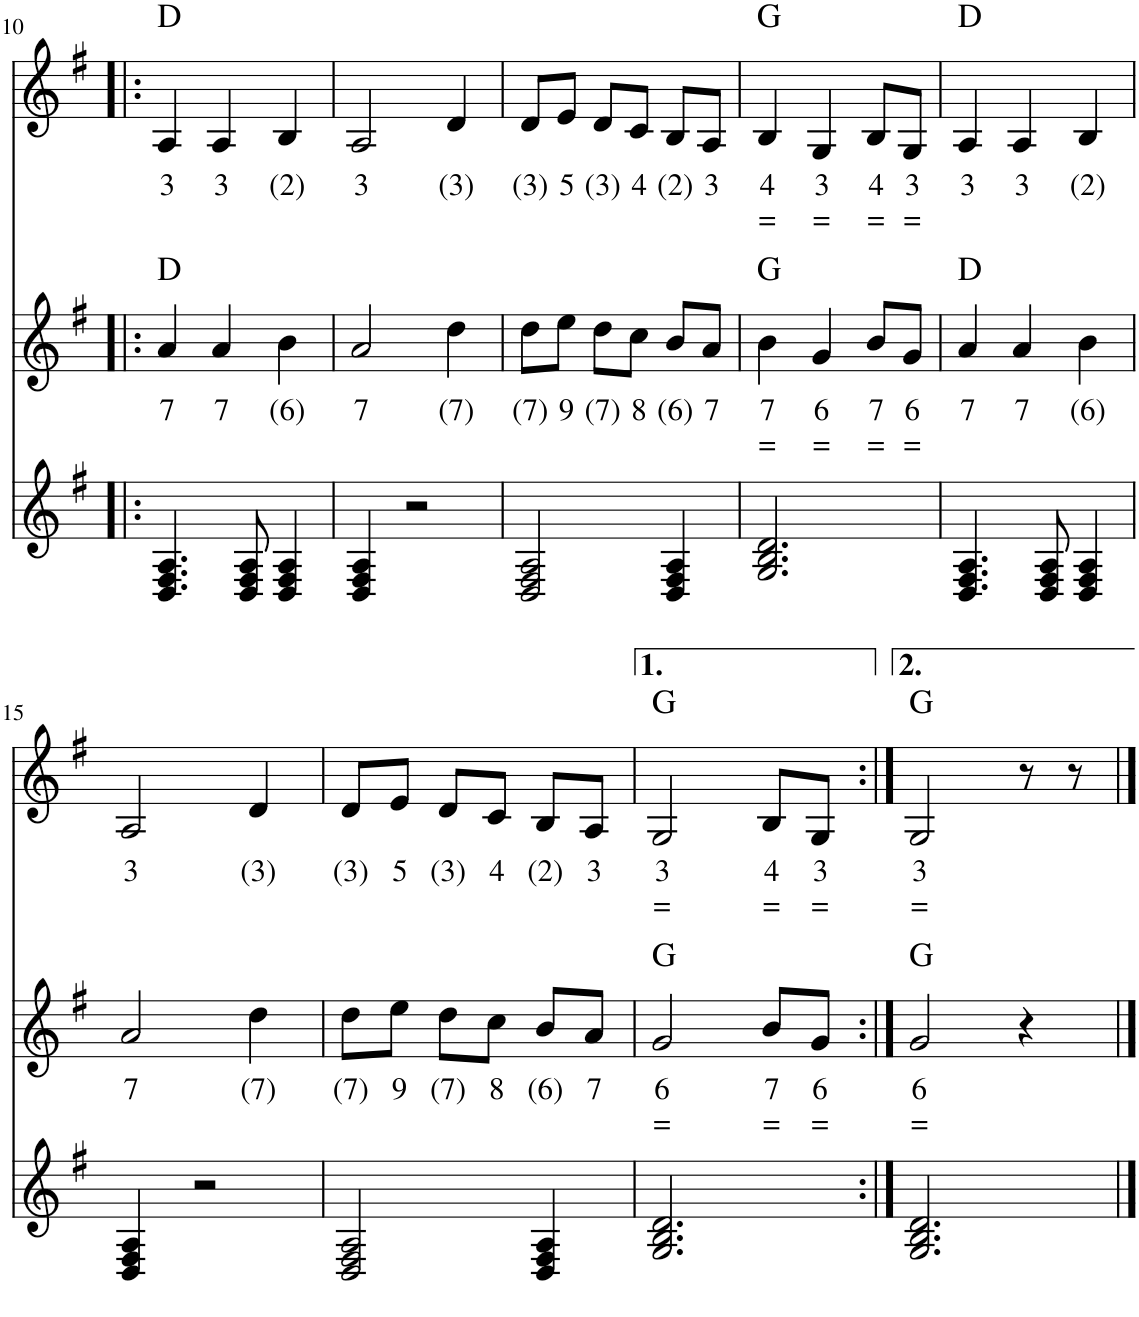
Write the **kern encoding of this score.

**kern	**kern	**text	**text	**kern	**text	**text	**harte
*part3	*part2	*part2	*part2	*part1	*part1	*part1	*part1
*staff3	*staff2	*staff2	*staff2	*staff1	*staff1	*staff1	*
*I"Stem	*I"Stem	*	*	*I"Stem	*	*	*
!!LO:PB:g=z
*clefG2	*clefG2	*	*	*clefG2	*	*	*
*k[f#]	*k[f#]	*	*	*k[f#]	*	*	*
*M3/4	*M3/4	*	*	*M3/4	*	*	*
=10!|:	=10!|:	=10!|:	=10!|:	=10!|:	=10!|:	=10!|:	=10!|:
!	!	!LO:LY:b	!	!	!LO:LY:b	!	!
4.D/ 4.F#/ 4.A/	4a/	7	.	4A/	3	.	D:maj
!	!	!LO:LY:b	!	!	!LO:LY:b	!	!
.	4a/	7	.	4A/	3	.	.
8D/ 8F#/ 8A/	.	.	.	.	.	.	.
!	!	!LO:LY:b	!	!	!LO:LY:b	!	!
4D/ 4F#/ 4A/	4b\	(6)	.	4B/	(2)	.	.
=11	=11	=11	=11	=11	=11	=11	=11
!	!	!LO:LY:b	!	!	!LO:LY:b	!	!
4D/ 4F#/ 4A/	2a/	7	.	2A/	3	.	.
2r	.	.	.	.	.	.	.
!	!	!LO:LY:b	!	!	!LO:LY:b	!	!
.	4dd\	(7)	.	4d/	(3)	.	.
=12	=12	=12	=12	=12	=12	=12	=12
!	!	!LO:LY:b	!	!	!LO:LY:b	!	!
2D/ 2F#/ 2A/	8dd\L	(7)	.	8d/L	(3)	.	.
!	!	!LO:LY:b	!	!	!LO:LY:b	!	!
.	8ee\J	9	.	8e/J	5	.	.
!	!	!LO:LY:b	!	!	!LO:LY:b	!	!
.	8dd\L	(7)	.	8d/L	(3)	.	.
!	!	!LO:LY:b	!	!	!LO:LY:b	!	!
.	8cc\J	8	.	8c/J	4	.	.
!	!	!LO:LY:b	!	!	!LO:LY:b	!	!
4D/ 4F#/ 4A/	8b/L	(6)	.	8B/L	(2)	.	.
!	!	!LO:LY:b	!	!	!LO:LY:b	!	!
.	8a/J	7	.	8A/J	3	.	.
=13	=13	=13	=13	=13	=13	=13	=13
!	!	!LO:LY:b	!LO:LY:b	!	!LO:LY:b	!LO:LY:b	!
2.G/ 2.B/ 2.d/	4b\	7	=	4B/	4	=	G:maj
!	!	!LO:LY:b	!LO:LY:b	!	!LO:LY:b	!LO:LY:b	!
.	4g/	6	=	4G/	3	=	.
!	!	!LO:LY:b	!LO:LY:b	!	!LO:LY:b	!LO:LY:b	!
.	8b/L	7	=	8B/L	4	=	.
!	!	!LO:LY:b	!LO:LY:b	!	!LO:LY:b	!LO:LY:b	!
.	8g/J	6	=	8G/J	3	=	.
=14	=14	=14	=14	=14	=14	=14	=14
!	!	!LO:LY:b	!	!	!LO:LY:b	!	!
4.D/ 4.F#/ 4.A/	4a/	7	.	4A/	3	.	D:maj
!	!	!LO:LY:b	!	!	!LO:LY:b	!	!
.	4a/	7	.	4A/	3	.	.
8D/ 8F#/ 8A/	.	.	.	.	.	.	.
!	!	!LO:LY:b	!	!	!LO:LY:b	!	!
4D/ 4F#/ 4A/	4b\	(6)	.	4B/	(2)	.	.
!!LO:LB:g=z
=15	=15	=15	=15	=15	=15	=15	=15
!	!	!LO:LY:b	!	!	!LO:LY:b	!	!
4D/ 4F#/ 4A/	2a/	7	.	2A/	3	.	.
2r	.	.	.	.	.	.	.
!	!	!LO:LY:b	!	!	!LO:LY:b	!	!
.	4dd\	(7)	.	4d/	(3)	.	.
=16	=16	=16	=16	=16	=16	=16	=16
!	!	!LO:LY:b	!	!	!LO:LY:b	!	!
2D/ 2F#/ 2A/	8dd\L	(7)	.	8d/L	(3)	.	.
!	!	!LO:LY:b	!	!	!LO:LY:b	!	!
.	8ee\J	9	.	8e/J	5	.	.
!	!	!LO:LY:b	!	!	!LO:LY:b	!	!
.	8dd\L	(7)	.	8d/L	(3)	.	.
!	!	!LO:LY:b	!	!	!LO:LY:b	!	!
.	8cc\J	8	.	8c/J	4	.	.
!	!	!LO:LY:b	!	!	!LO:LY:b	!	!
4D/ 4F#/ 4A/	8b/L	(6)	.	8B/L	(2)	.	.
!	!	!LO:LY:b	!	!	!LO:LY:b	!	!
.	8a/J	7	.	8A/J	3	.	.
=17	=17	=17	=17	=17	=17	=17	=17
!	!	!LO:LY:b	!LO:LY:b	!	!LO:LY:b	!LO:LY:b	!
2.G/ 2.B/ 2.d/	2g/	6	=	2G/	3	=	G:maj
!	!	!LO:LY:b	!LO:LY:b	!	!LO:LY:b	!LO:LY:b	!
.	8b/L	7	=	8B/L	4	=	.
!	!	!LO:LY:b	!LO:LY:b	!	!LO:LY:b	!LO:LY:b	!
.	8g/J	6	=	8G/J	3	=	.
=18:|!	=18:|!	=18:|!	=18:|!	=18:|!	=18:|!	=18:|!	=18:|!
!	!	!LO:LY:b	!LO:LY:b	!	!LO:LY:b	!LO:LY:b	!
2.G/ 2.B/ 2.d/	2g/	6	=	2G/	3	=	G:maj
.	4r	.	.	8r	.	.	.
.	.	.	.	8r	.	.	.
==	==	==	==	==	==	==	==
*-	*-	*-	*-	*-	*-	*-	*-
